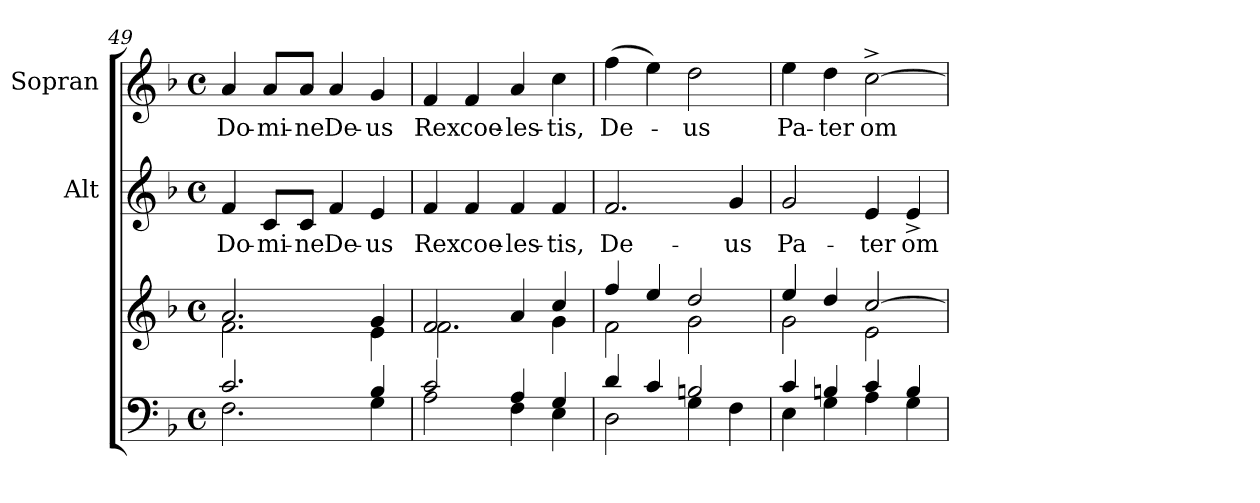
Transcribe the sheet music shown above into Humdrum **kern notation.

**kern	**kern	**kern	**text	**kern	**text
*part3	*part3	*part2	*part2	*part1	*part1
*staff4	*staff3	*staff2	*staff2	*staff1	*staff1
*	*	*I"Alt	*	*I"Sopran	*
*clefF4	*clefG2	*clefG2	*	*clefG2	*
*k[b-]	*k[b-]	*k[b-]	*	*k[b-]	*
*F:	*F:	*F:	*	*F:	*
*M4/4	*M4/4	*M4/4	*	*M4/4	*
*met(c)	*met(c)	*met(c)	*	*met(c)	*
=49	=49	=49	=49	=49	=49
*^	*^	*	*	*	*
!	!	!	!	!	!LO:LY:b	!	!LO:LY:b
2.c/	2.F\	2.a/	2.f\	4f/	Do-	4a/	Do-
!	!	!	!	!	!LO:LY:b	!	!LO:LY:b
.	.	.	.	8c/L	-mi-	8a/L	-mi-
!	!	!	!	!	!LO:LY:b	!	!LO:LY:b
.	.	.	.	8c/J	-ne	8a/J	-ne
!	!	!	!	!	!LO:LY:b	!	!LO:LY:b
.	.	.	.	4f/	De-	4a/	De-
!	!	!	!	!	!LO:LY:b	!	!LO:LY:b
4B-/	4G\	4g/	4e\	4e/	-us	4g/	-us
=50	=50	=50	=50	=50	=50	=50	=50
!	!	!	!	!	!LO:LY:b	!	!LO:LY:b
2c/	2A\	2f/	2.f\	4f/	Rex	4f/	Rex
!	!	!	!	!	!LO:LY:b	!	!LO:LY:b
.	.	.	.	4f/	coe-	4f/	coe-
!	!	!	!	!	!LO:LY:b	!	!LO:LY:b
4A/	4F\	4a/	.	4f/	-les-	4a/	-les-
!	!	!	!	!	!LO:LY:b	!	!LO:LY:b
4G/	4E\	4cc/	4g\	4f/	-tis,	4cc\	-tis,
=51	=51	=51	=51	=51	=51	=51	=51
!	!	!	!	!	!LO:LY:b	!	!LO:LY:b
4d/	2D\	4ff/	2f\	2.f/	De-	(>4ff\	De-
4c/	.	4ee/	.	.	.	4ee\)	.
!	!	!	!	!	!	!	!LO:LY:b
2Bn/	4G\	2dd/	2g\	.	.	2dd\	-us
!	!	!	!	!	!LO:LY:b	!	!
.	4F\	.	.	4g/	-us	.	.
!!LO:LB:g=z
=52	=52	=52	=52	=52	=52	=52	=52
!	!	!	!	!	!LO:LY:b	!	!LO:LY:b
4c/	4E\	4ee/	2g\	2g/	Pa-	4ee\	Pa-
!	!	!	!	!	!	!	!LO:LY:b
4Bn/	4G\	4dd/	.	.	.	4dd\	-ter
!	!	!	!	!	!LO:LY:b	!	!LO:LY:b
4c/	4A\	[>2cc/	2e\	4e/	-ter	[2cc^>\	om-
!	!	!	!	!	!LO:LY:b	!	!
4B/	4G\	.	.	4e^>/	om-	.	.
*v	*v	*	*	*	*	*	*
*	*v	*v	*	*	*	*
=	=	=	=	=	=
*-	*-	*-	*-	*-	*-
